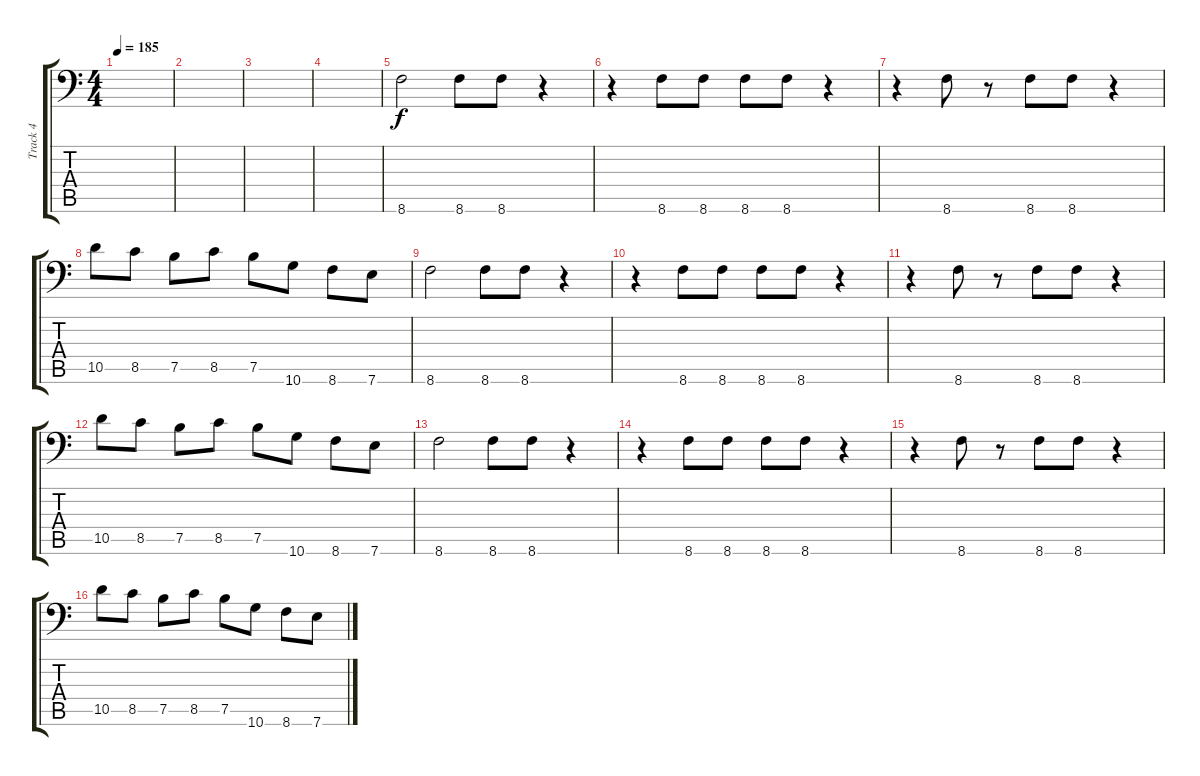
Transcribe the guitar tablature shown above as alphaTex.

\track ("Track 4" "Track 4") {instrument electricbasspick}
\staff {score tabs}
\tuning (B3 Gb3 D3 A2 E2 A1) {hide}
\ts (4 4)
\tempo 185
\clef f4
\ks c
|
|
|
|
8.6.2 8.6.8 8.6.8 r.4 |
r.4 8.6.8 8.6.8 8.6.8 8.6.8 r.4 |
r.4 8.6.8 r.8 8.6.8 8.6.8 r.4 |
10.5.8 8.5.8 7.5.8 8.5.8 7.5.8 10.6.8 8.6.8 7.6.8 |
8.6.2 8.6.8 8.6.8 r.4 |
r.4 8.6.8 8.6.8 8.6.8 8.6.8 r.4 |
r.4 8.6.8 r.8 8.6.8 8.6.8 r.4 |
10.5.8 8.5.8 7.5.8 8.5.8 7.5.8 10.6.8 8.6.8 7.6.8 |
8.6.2 8.6.8 8.6.8 r.4 |
r.4 8.6.8 8.6.8 8.6.8 8.6.8 r.4 |
r.4 8.6.8 r.8 8.6.8 8.6.8 r.4 |
10.5.8 8.5.8 7.5.8 8.5.8 7.5.8 10.6.8 8.6.8 7.6.8
